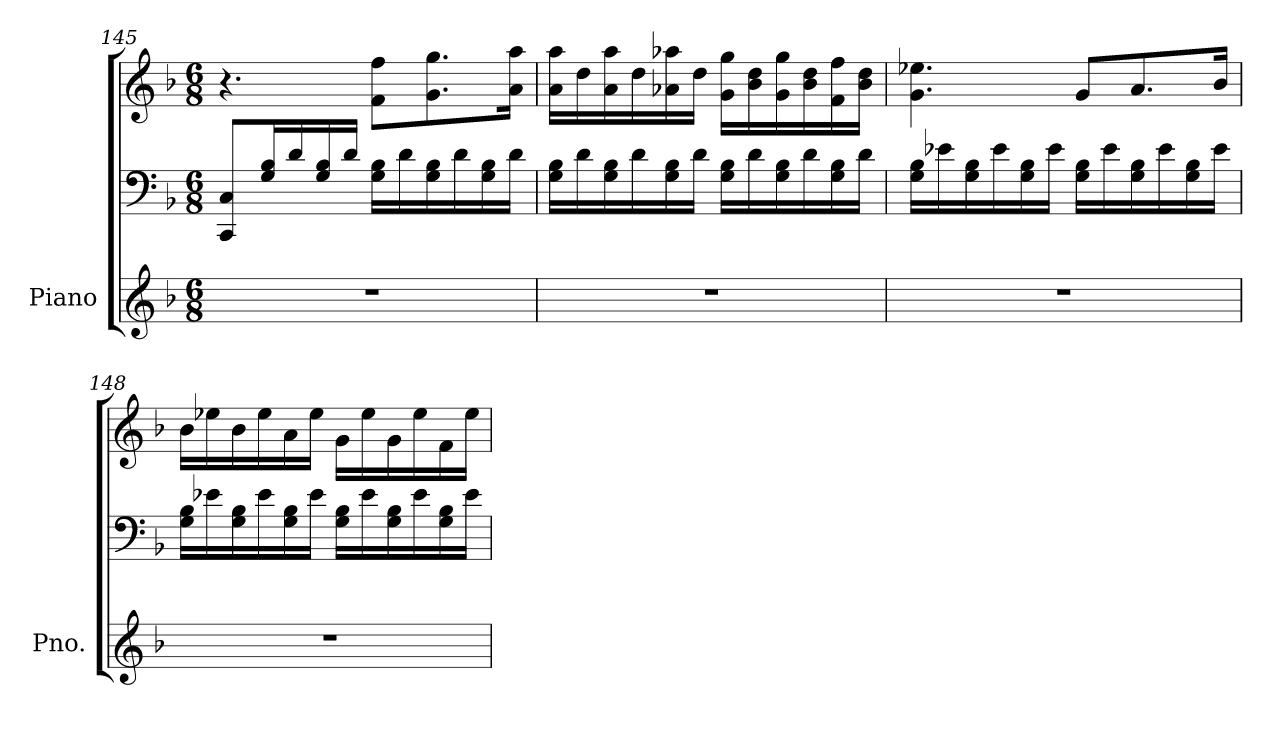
**kern	**kern	**kern
*part1	*part1	*part1
*staff3	*staff2	*staff1
*I"Piano	*	*
*I'Pno.	*	*
!!LO:LB:g=z
*clefG2	*clefF4	*clefG2
*k[b-]	*k[b-]	*k[b-]
*M6/8	*M6/8	*M6/8
=145	=145	=145
2.r	8CC/ 8C/L	4.r
.	16G/ 16B-/L	.
.	16d/	.
.	16G/ 16B-/	.
.	16d/JJ	.
.	16G\ 16B-\LL	8f\ 8ff\L
.	16d\	.
.	16G\ 16B-\	8.g\ 8.gg\
.	16d\	.
.	16G\ 16B-\	.
.	16d\JJ	16a\ 16aa\Jk
=146	=146	=146
2.r	16G\ 16B-\LL	16a\ 16aa\LL
.	16d\	16dd\
.	16G\ 16B-\	16a\ 16aa\
.	16d\	16dd\
.	16G\ 16B-\	16a-X\ 16aa-X\
.	16d\JJ	16dd\JJ
.	16G\ 16B-\LL	16g\ 16gg\LL
.	16d\	16b-\ 16dd\
.	16G\ 16B-\	16g\ 16gg\
.	16d\	16b-\ 16dd\
.	16G\ 16B-\	16f\ 16ff\
.	16d\JJ	16b-\ 16dd\JJ
=147	=147	=147
2.r	16G\ 16B-\LL	4.g\ 4.ee-X\
.	16e-X\	.
.	16G\ 16B-\	.
.	16e-\	.
.	16G\ 16B-\	.
.	16e-\JJ	.
.	16G\ 16B-\LL	8g/L
.	16e-\	.
.	16G\ 16B-\	8.a/
.	16e-\	.
.	16G\ 16B-\	.
.	16e-\JJ	16b-/Jk
=148	=148	=148
2.r	16G\ 16B-\LL	16b-\LL
.	16e-X\	16ee-X\
.	16G\ 16B-\	16b-\
.	16e-\	16ee-\
.	16G\ 16B-\	16a\
.	16e-\JJ	16ee-\JJ
.	16G\ 16B-\LL	16g\LL
.	16e-\	16ee-\
.	16G\ 16B-\	16g\
.	16e-\	16ee-\
.	16G\ 16B-\	16f\
.	16e-\JJ	16ee-\JJ
=	=	=
*-	*-	*-
